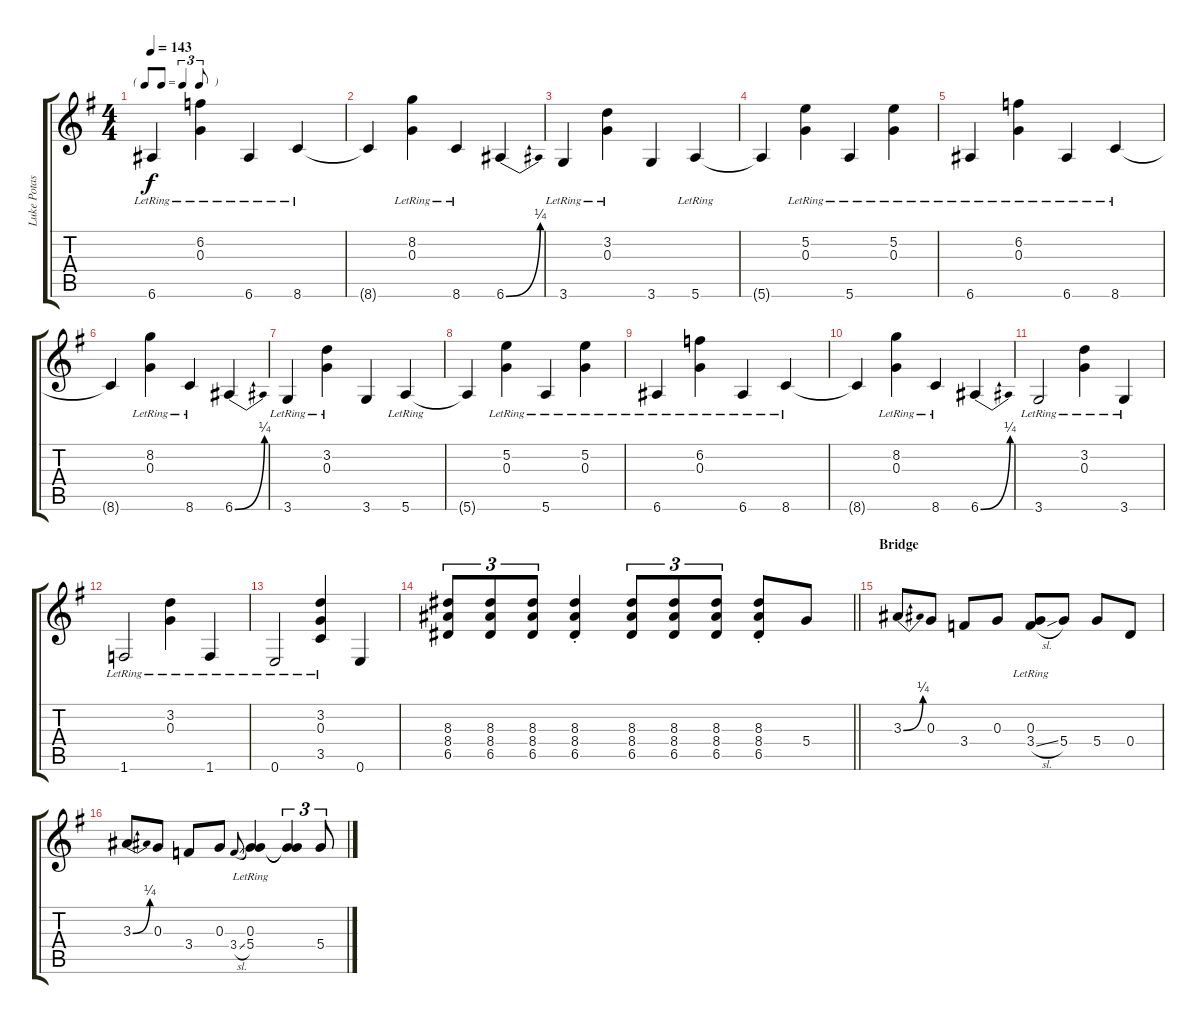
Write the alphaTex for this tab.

\track ("Luke Potashnick" "Luke Potas") {instrument overdrivenguitar}
\staff {score tabs}
\tuning (E4 B3 G3 D3 A2 E2) {hide}
\ts (4 4)
\tf triplet8th
\tempo 143
\clef g2
\ks g
6.6{lr}.4{dy f} (6.2 0.3{lr}).4 6.6{lr}.4 8.6{lr}.4 |
8.6{t}.4 (8.2 0.3{lr}).4 8.6{lr}.4 6.6{be (bend 0 0 60 1)}.4 |
3.6{lr}.4 (3.2 0.3{lr}).4 3.6.4 5.6{lr}.4 |
5.6{t}.4 (5.2 0.3{lr}).4 5.6{lr}.4 (5.2 0.3{lr}).4 |
6.6{lr}.4 (6.2 0.3{lr}).4 6.6{lr}.4 8.6{lr}.4 |
8.6{t}.4 (8.2 0.3{lr}).4 8.6{lr}.4 6.6{be (bend 0 0 60 1)}.4 |
3.6{lr}.4 (3.2 0.3{lr}).4 3.6.4 5.6{lr}.4 |
5.6{t}.4 (5.2 0.3{lr}).4 5.6{lr}.4 (5.2 0.3{lr}).4 |
6.6{lr}.4 (6.2 0.3{lr}).4 6.6{lr}.4 8.6{lr}.4 |
8.6{t}.4 (8.2 0.3{lr}).4 8.6{lr}.4 6.6{be (bend 0 0 60 1)}.4 |
3.6{lr}.2 (3.2{lr} 0.3{lr}).4 3.6{lr}.4 |
1.6{lr}.2 (3.2{lr} 0.3{lr}).4 1.6{lr}.4 |
0.6{lr}.2 (3.2 0.3{lr} 3.5).4 0.6.4 |
\barLineRight lightlight
(8.3 8.4 6.5).8{tu (3 2)} (8.3 8.4 6.5).8{tu (3 2)} (8.3 8.4 6.5).8{tu (3 2)} (8.3{st} 8.4{st} 6.5{st}).4 (8.3 8.4 6.5).8{tu (3 2)} (8.3 8.4 6.5).8{tu (3 2)} (8.3 8.4 6.5).8{tu (3 2)} (8.3{st} 8.4{st} 6.5{st}).8 5.4.8 |
\section ("" "Bridge")
3.3{be (bend 0 0 60 1)}.8 0.3.8 3.4.8 0.3.8 (0.3{lr} 3.4{sl}).8 5.4.8 5.4.8 0.4.8 |
3.3{be (bend 0 0 60 1)}.8 0.3.8 3.4.8 0.3.8 3.4{sl}.8{gr onbeat} (0.3{lr} 5.4).4 (0.3{t} 5.4{t}).4{tu (3 2)} 5.4.8{tu (3 2)}
